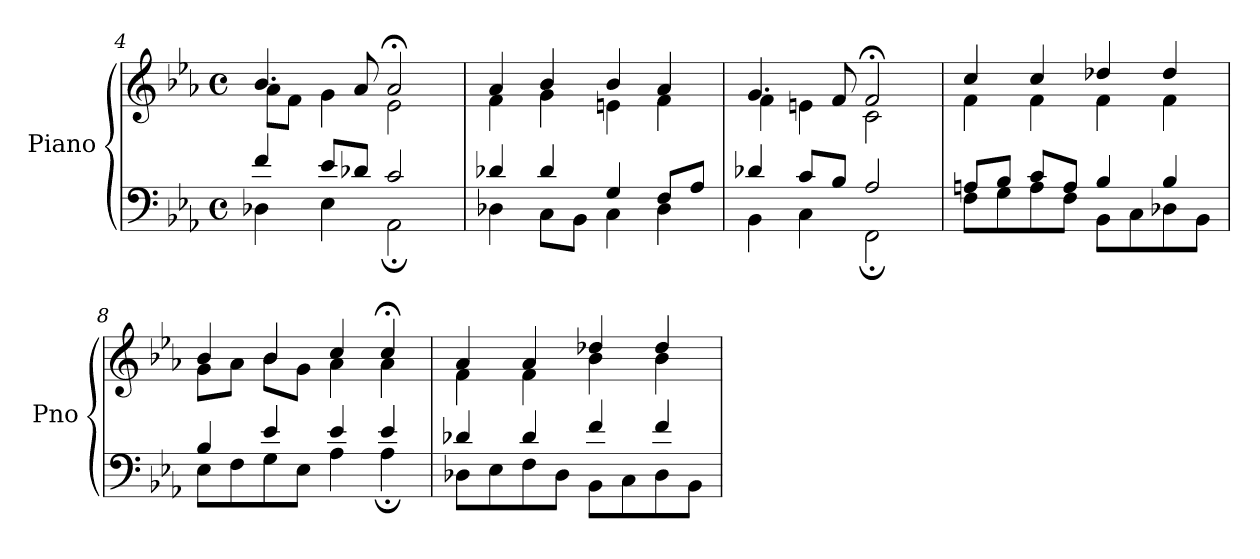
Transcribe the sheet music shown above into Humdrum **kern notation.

**kern	**kern
*part1	*part1
*staff2	*staff1
*I"Piano	*
*I'Pno	*
*clefF4	*clefG2
*k[b-e-a-]	*k[b-e-a-]
*M4/4	*M4/4
*met(c)	*met(c)
=4	=4
*^	*^
4f/	4D-X\	4.b-/	8a-\L
.	.	.	8f\J
8e-/L	4E-\	.	4g\
8d-X/J	.	8a-/	.
2c/	2AA-;\	2a-;</	2e-\
=5	=5	=5	=5
4d-X/	4D-X\	4a-/	4f\
4d-/	8C\L	4b-/	4g\
.	8BB-\J	.	.
4G/	4C\	4b-/	4en\
8F/L	4D-\	4a-/	4f\
8A-/J	.	.	.
=6	=6	=6	=6
4d-X/	4BB-\	4.g/	4f\
8c/L	4C\	.	4en\
8B-/J	.	8f/	.
2A-/	2FF;\	2f;</	2c\
=7	=7	=7	=7
8An/L	8F\L	4cc/	4f\
8B-/J	8G\	.	.
8c/L	8A\	4cc/	4f\
8A/J	8F\J	.	.
4B-/	8BB-\L	4dd-X/	4f\
.	8C\	.	.
4B-/	8D-X\	4dd-/	4f\
.	8BB-\J	.	.
=8	=8	=8	=8
4B-/	8E-\L	4b-/	8g\L
.	8F\	.	8a-\J
4e-/	8G\	4b-/	8b-\L
.	8E-\J	.	8g\J
4e-/	4A-\	4cc/	4a-\
4e-/	4A-;\	4cc;</	4a-\
=9	=9	=9	=9
4d-X/	8D-X\L	4a-/	4f\
.	8E-\	.	.
4d-/	8F\	4a-/	4f\
.	8D-\J	.	.
4f/	8BB-\L	4dd-X/	4b-\
.	8C\	.	.
4f/	8D-\	4dd-/	4b-\
.	8BB-\J	.	.
*v	*v	*	*
*	*v	*v
=	=
*-	*-
